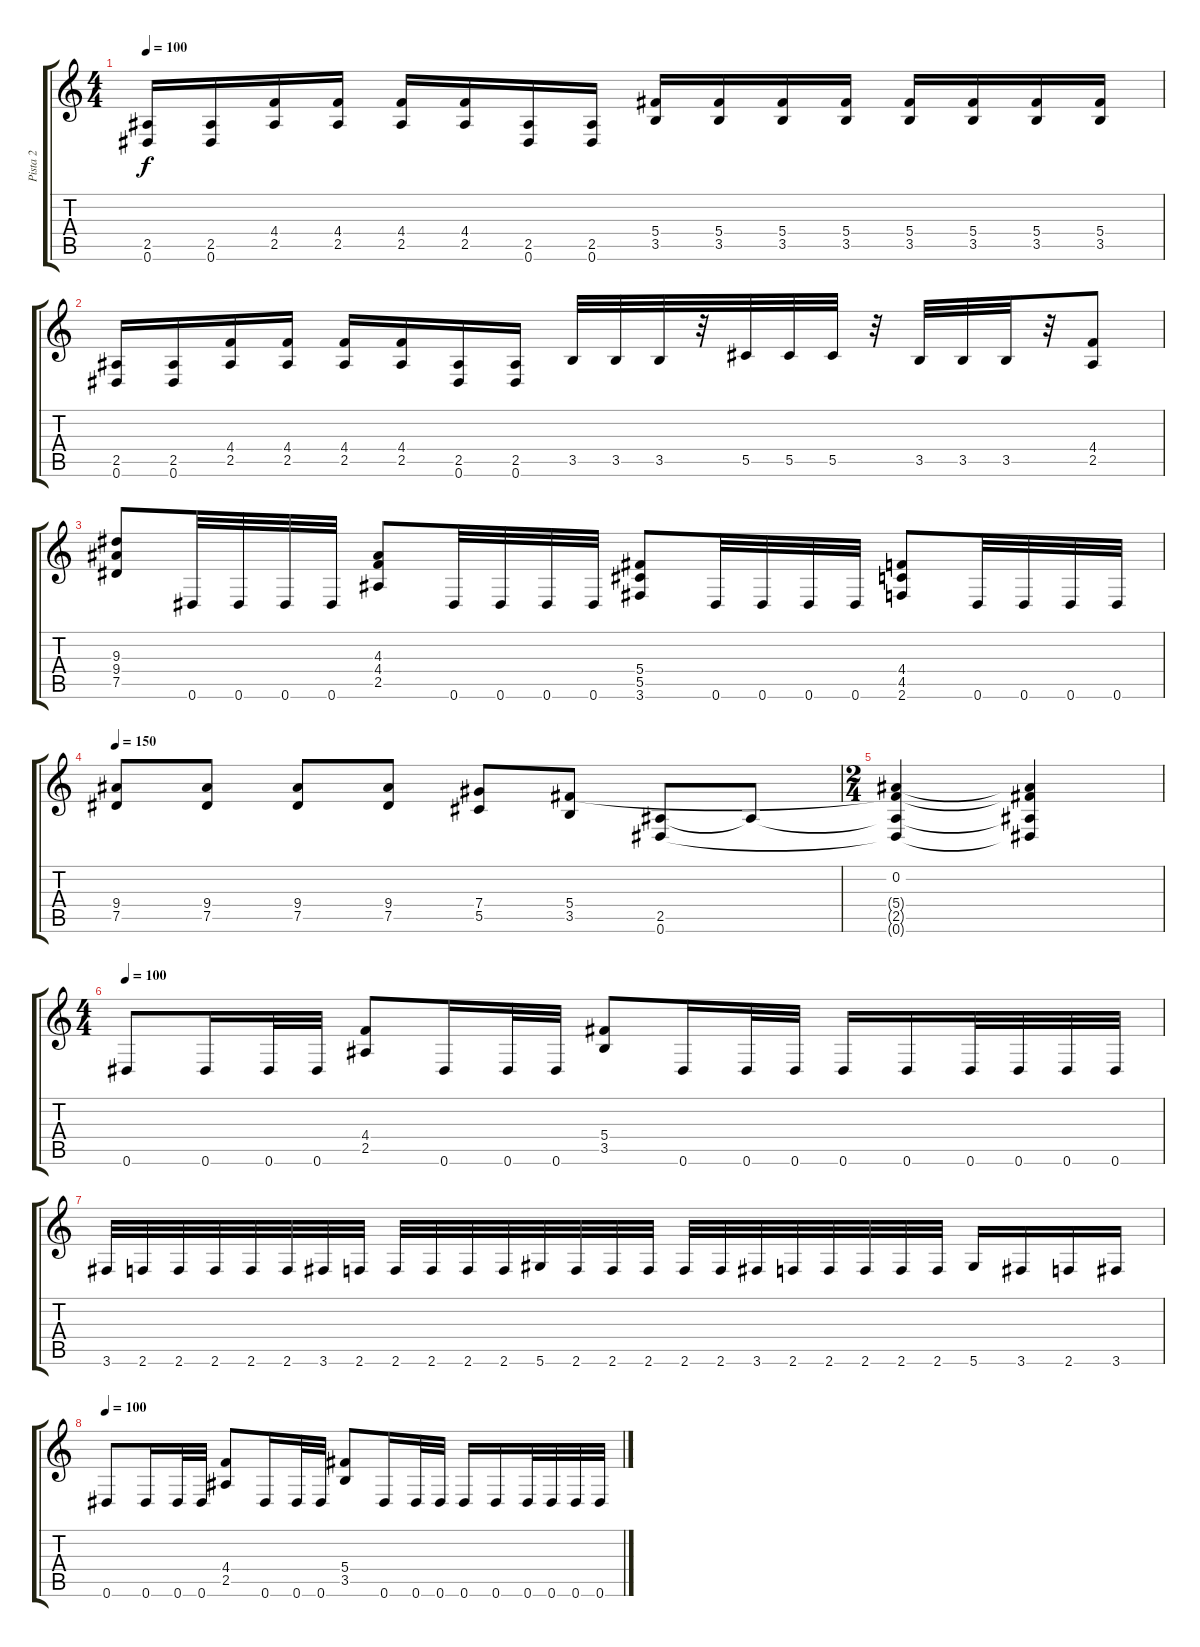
\track ("Pista 2" "Pista 2") {instrument distortionguitar}
\staff {score tabs}
\tuning (Eb4 Bb3 Gb3 Db3 Ab2 Eb2) {hide}
\ts (4 4)
\tempo 100
\clef g2
\ks c
(2.5 0.6).16{dy f} (2.5 0.6).16 (4.4 2.5).16 (4.4 2.5).16 (4.4 2.5).16 (4.4 2.5).16 (2.5 0.6).16 (2.5 0.6).16 (5.4 3.5).16 (5.4 3.5).16 (5.4 3.5).16 (5.4 3.5).16 (5.4 3.5).16 (5.4 3.5).16 (5.4 3.5).16 (5.4 3.5).16 |
(2.5 0.6).16 (2.5 0.6).16 (4.4 2.5).16 (4.4 2.5).16 (4.4 2.5).16 (4.4 2.5).16 (2.5 0.6).16 (2.5 0.6).16 3.5.32 3.5.32 3.5.32 r.32 5.5.32 5.5.32 5.5.32 r.32 3.5.32 3.5.32 3.5.32 r.32 (4.4 2.5).8 |
(9.3 9.4 7.5).8 0.6.32 0.6.32 0.6.32 0.6.32 (4.3 4.4 2.5).8 0.6.32 0.6.32 0.6.32 0.6.32 (5.4 5.5 3.6).8 0.6.32 0.6.32 0.6.32 0.6.32 (4.4 4.5 2.6).8 0.6.32 0.6.32 0.6.32 0.6.32 |
\tempo 150
(9.4 7.5).8 (9.4 7.5).8 (9.4 7.5).8 (9.4 7.5).8 (7.4 5.5).8 (5.4 3.5).8 (2.5 0.6).8 2.5{t}.8 |
\ts (2 4)
(0.2 5.4{t} 2.5{t} 0.6{t}).4 (0.2{t} 5.4{t} 2.5{t} 0.6{t}).4 |
\ts (4 4)
\tempo 100
0.6.8 0.6.16 0.6.32 0.6.32 (4.4 2.5).8 0.6.16 0.6.32 0.6.32 (5.4 3.5).8 0.6.16 0.6.32 0.6.32 0.6.16 0.6.16 0.6.32 0.6.32 0.6.32 0.6.32 |
3.6.32 2.6.32 2.6.32 2.6.32 2.6.32 2.6.32 3.6.32 2.6.32 2.6.32 2.6.32 2.6.32 2.6.32 5.6.32 2.6.32 2.6.32 2.6.32 2.6.32 2.6.32 3.6.32 2.6.32 2.6.32 2.6.32 2.6.32 2.6.32 5.6.16 3.6.16 2.6.16 3.6.16 |
\tempo 100
0.6.8 0.6.16 0.6.32 0.6.32 (4.4 2.5).8 0.6.16 0.6.32 0.6.32 (5.4 3.5).8 0.6.16 0.6.32 0.6.32 0.6.16 0.6.16 0.6.32 0.6.32 0.6.32 0.6.32
